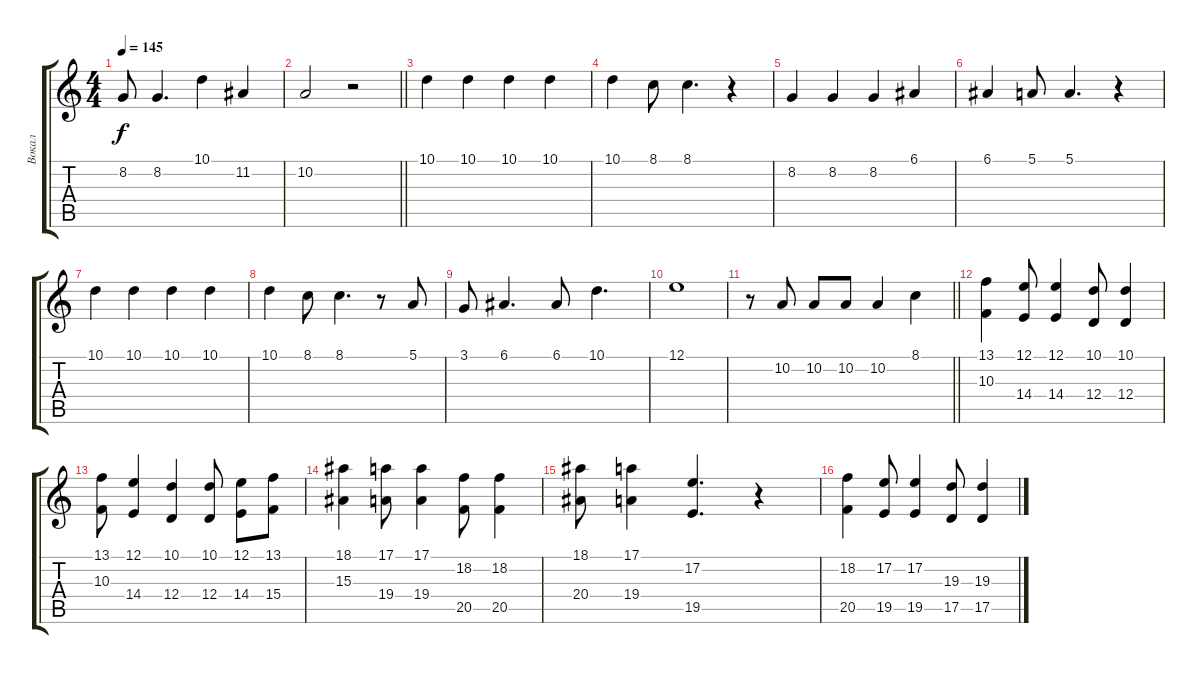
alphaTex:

\track ("Вокал" "Вокал") {instrument flute}
\staff {score tabs}
\tuning (E4 B3 G3 D3 A2 E2) {hide}
\ts (4 4)
\tempo 145
\clef g2
\ks c
8.2.8{dy f} 8.2.4{d} 10.1.4 11.2.4 |
\barLineRight lightlight
10.2.2 r.2 |
10.1.4 10.1.4 10.1.4 10.1.4 |
10.1.4 8.1.8 8.1.4{d} r.4 |
8.2.4 8.2.4 8.2.4 6.1.4 |
6.1.4 5.1.8 5.1.4{d} r.4 |
10.1.4 10.1.4 10.1.4 10.1.4 |
10.1.4 8.1.8 8.1.4{d} r.8 5.1.8 |
3.1.8 6.1.4{d} 6.1.8 10.1.4{d} |
12.1.1 |
\barLineRight lightlight
r.8 10.2.8 10.2.8 10.2.8 10.2.4 8.1.4 |
(13.1 10.3).4 (12.1 14.4).8 (12.1 14.4).4 (10.1 12.4).8 (10.1 12.4).4 |
(13.1 10.3).8 (12.1 14.4).4 (10.1 12.4).4 (10.1 12.4).8 (12.1 14.4).8 (13.1 15.4).8 |
(18.1 15.3).4 (17.1 19.4).8 (17.1 19.4).4 (18.2 20.5).8 (18.2 20.5).4 |
(18.1 20.4).8 (17.1 19.4).4 (17.2 19.5).4{d} r.4 |
(18.2 20.5).4 (17.2 19.5).8 (17.2 19.5).4 (19.3 17.5).8 (19.3 17.5).4
